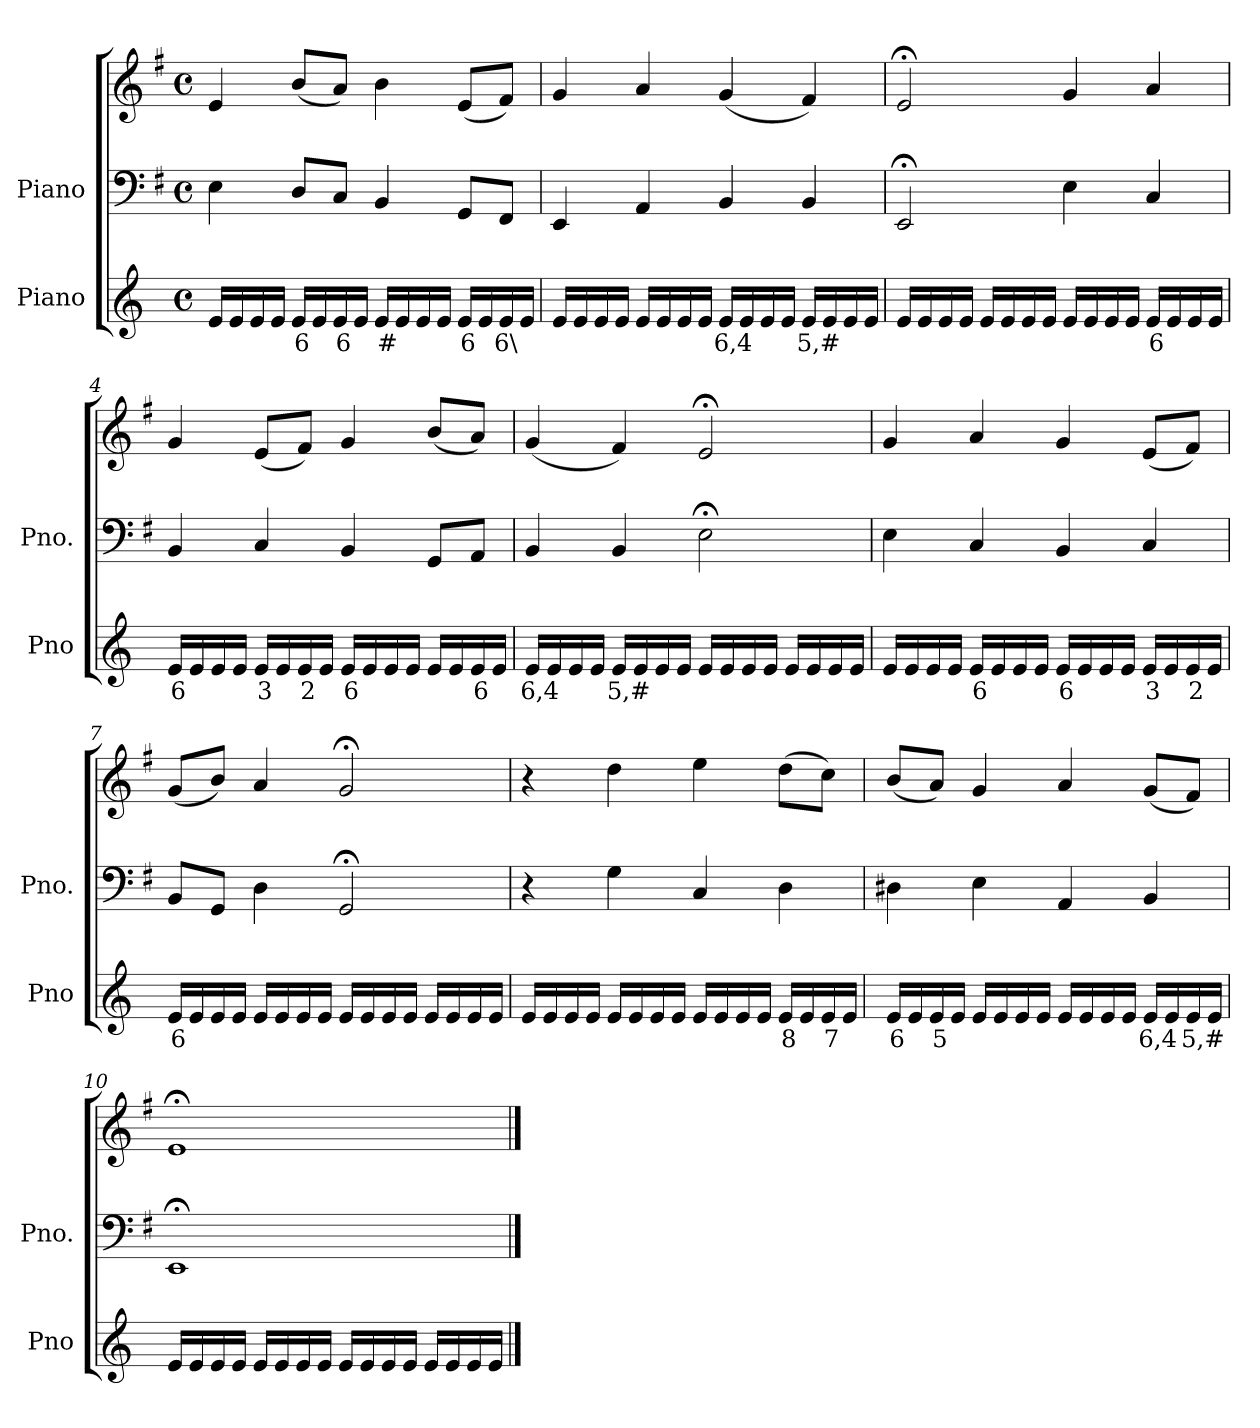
**kern	**text	**kern	**kern
*part2	*part2	*part1	*part1
*staff3	*staff3	*staff2	*staff1
*I"Piano	*	*I"Piano	*
*I'Pno	*	*I'Pno.	*
*clefG2	*	*clefF4	*clefG2
*k[]	*	*k[f#]	*k[f#]
*M4/4	*	*M4/4	*M4/4
*met(c)	*	*met(c)	*met(c)
=1	=1	=1	=1
16e/LL	.	4E\	4e/
16e/	.	.	.
16e/	.	.	.
16e/JJ	.	.	.
!	!LO:LY:b	!	!
16e/LL	6	8D/L	(<8b/L
16e/	.	.	.
!	!LO:LY:b	!	!
16e/	6	8C/J	8a/J)
16e/JJ	.	.	.
!	!LO:LY:b	!	!
16e/LL	#	4BB/	4b\
16e/	.	.	.
16e/	.	.	.
16e/JJ	.	.	.
!	!LO:LY:b	!	!
16e/LL	6	8GG/L	(<8e/L
16e/	.	.	.
!	!LO:LY:b	!	!
16e/	6\	8FF#/J	8f#/J)
16e/JJ	.	.	.
=2	=2	=2	=2
16e/LL	.	4EE/	4g/
16e/	.	.	.
16e/	.	.	.
16e/JJ	.	.	.
16e/LL	.	4AA/	4a/
16e/	.	.	.
16e/	.	.	.
16e/JJ	.	.	.
!	!LO:LY:b	!	!
16e/LL	6,4	4BB/	(<4g/
16e/	.	.	.
16e/	.	.	.
16e/JJ	.	.	.
!	!LO:LY:b	!	!
16e/LL	5,#	4BB/	4f#/)
16e/	.	.	.
16e/	.	.	.
16e/JJ	.	.	.
=3	=3	=3	=3
16e/LL	.	2EE;</	2e;</
16e/	.	.	.
16e/	.	.	.
16e/JJ	.	.	.
16e/LL	.	.	.
16e/	.	.	.
16e/	.	.	.
16e/JJ	.	.	.
16e/LL	.	4E\	4g/
16e/	.	.	.
16e/	.	.	.
16e/JJ	.	.	.
!	!LO:LY:b	!	!
16e/LL	6	4C/	4a/
16e/	.	.	.
16e/	.	.	.
16e/JJ	.	.	.
=4	=4	=4	=4
!	!LO:LY:b	!	!
16e/LL	6	4BB/	4g/
16e/	.	.	.
16e/	.	.	.
16e/JJ	.	.	.
!	!LO:LY:b	!	!
16e/LL	3	4C/	(<8e/L
16e/	.	.	.
!	!LO:LY:b	!	!
16e/	2	.	8f#/J)
16e/JJ	.	.	.
!	!LO:LY:b	!	!
16e/LL	6	4BB/	4g/
16e/	.	.	.
16e/	.	.	.
16e/JJ	.	.	.
16e/LL	.	8GG/L	(<8b/L
16e/	.	.	.
!	!LO:LY:b	!	!
16e/	6	8AA/J	8a/J)
16e/JJ	.	.	.
=5	=5	=5	=5
!	!LO:LY:b	!	!
16e/LL	6,4	4BB/	(<4g/
16e/	.	.	.
16e/	.	.	.
16e/JJ	.	.	.
!	!LO:LY:b	!	!
16e/LL	5,#	4BB/	4f#/)
16e/	.	.	.
16e/	.	.	.
16e/JJ	.	.	.
16e/LL	.	2E;<\	2e;</
16e/	.	.	.
16e/	.	.	.
16e/JJ	.	.	.
16e/LL	.	.	.
16e/	.	.	.
16e/	.	.	.
16e/JJ	.	.	.
=6	=6	=6	=6
16e/LL	.	4E\	4g/
16e/	.	.	.
16e/	.	.	.
16e/JJ	.	.	.
!	!LO:LY:b	!	!
16e/LL	6	4C/	4a/
16e/	.	.	.
16e/	.	.	.
16e/JJ	.	.	.
!	!LO:LY:b	!	!
16e/LL	6	4BB/	4g/
16e/	.	.	.
16e/	.	.	.
16e/JJ	.	.	.
!	!LO:LY:b	!	!
16e/LL	3	4C/	(<8e/L
16e/	.	.	.
!	!LO:LY:b	!	!
16e/	2	.	8f#/J)
16e/JJ	.	.	.
=7	=7	=7	=7
!	!LO:LY:b	!	!
16e/LL	6	8BB/L	(<8g/L
16e/	.	.	.
16e/	.	8GG/J	8b/J)
16e/JJ	.	.	.
16e/LL	.	4D\	4a/
16e/	.	.	.
16e/	.	.	.
16e/JJ	.	.	.
16e/LL	.	2GG;</	2g;</
16e/	.	.	.
16e/	.	.	.
16e/JJ	.	.	.
16e/LL	.	.	.
16e/	.	.	.
16e/	.	.	.
16e/JJ	.	.	.
=8	=8	=8	=8
16e/LL	.	4r	4r
16e/	.	.	.
16e/	.	.	.
16e/JJ	.	.	.
16e/LL	.	4G\	4dd\
16e/	.	.	.
16e/	.	.	.
16e/JJ	.	.	.
16e/LL	.	4C/	4ee\
16e/	.	.	.
16e/	.	.	.
16e/JJ	.	.	.
!	!LO:LY:b	!	!
16e/LL	8	4D\	(>8dd\L
16e/	.	.	.
!	!LO:LY:b	!	!
16e/	7	.	8cc\J)
16e/JJ	.	.	.
=9	=9	=9	=9
!	!LO:LY:b	!	!
16e/LL	6	4D#X\	(<8b/L
16e/	.	.	.
!	!LO:LY:b	!	!
16e/	5	.	8a/J)
16e/JJ	.	.	.
16e/LL	.	4E\	4g/
16e/	.	.	.
16e/	.	.	.
16e/JJ	.	.	.
16e/LL	.	4AA/	4a/
16e/	.	.	.
16e/	.	.	.
16e/JJ	.	.	.
!	!LO:LY:b	!	!
16e/LL	6,4	4BB/	(<8g/L
16e/	.	.	.
!	!LO:LY:b	!	!
16e/	5,#	.	8f#/J)
16e/JJ	.	.	.
=10	=10	=10	=10
16e/LL	.	1EE;<	1e;<
16e/	.	.	.
16e/	.	.	.
16e/JJ	.	.	.
16e/LL	.	.	.
16e/	.	.	.
16e/	.	.	.
16e/JJ	.	.	.
16e/LL	.	.	.
16e/	.	.	.
16e/	.	.	.
16e/JJ	.	.	.
16e/LL	.	.	.
16e/	.	.	.
16e/	.	.	.
16e/JJ	.	.	.
==	==	==	==
*-	*-	*-	*-
